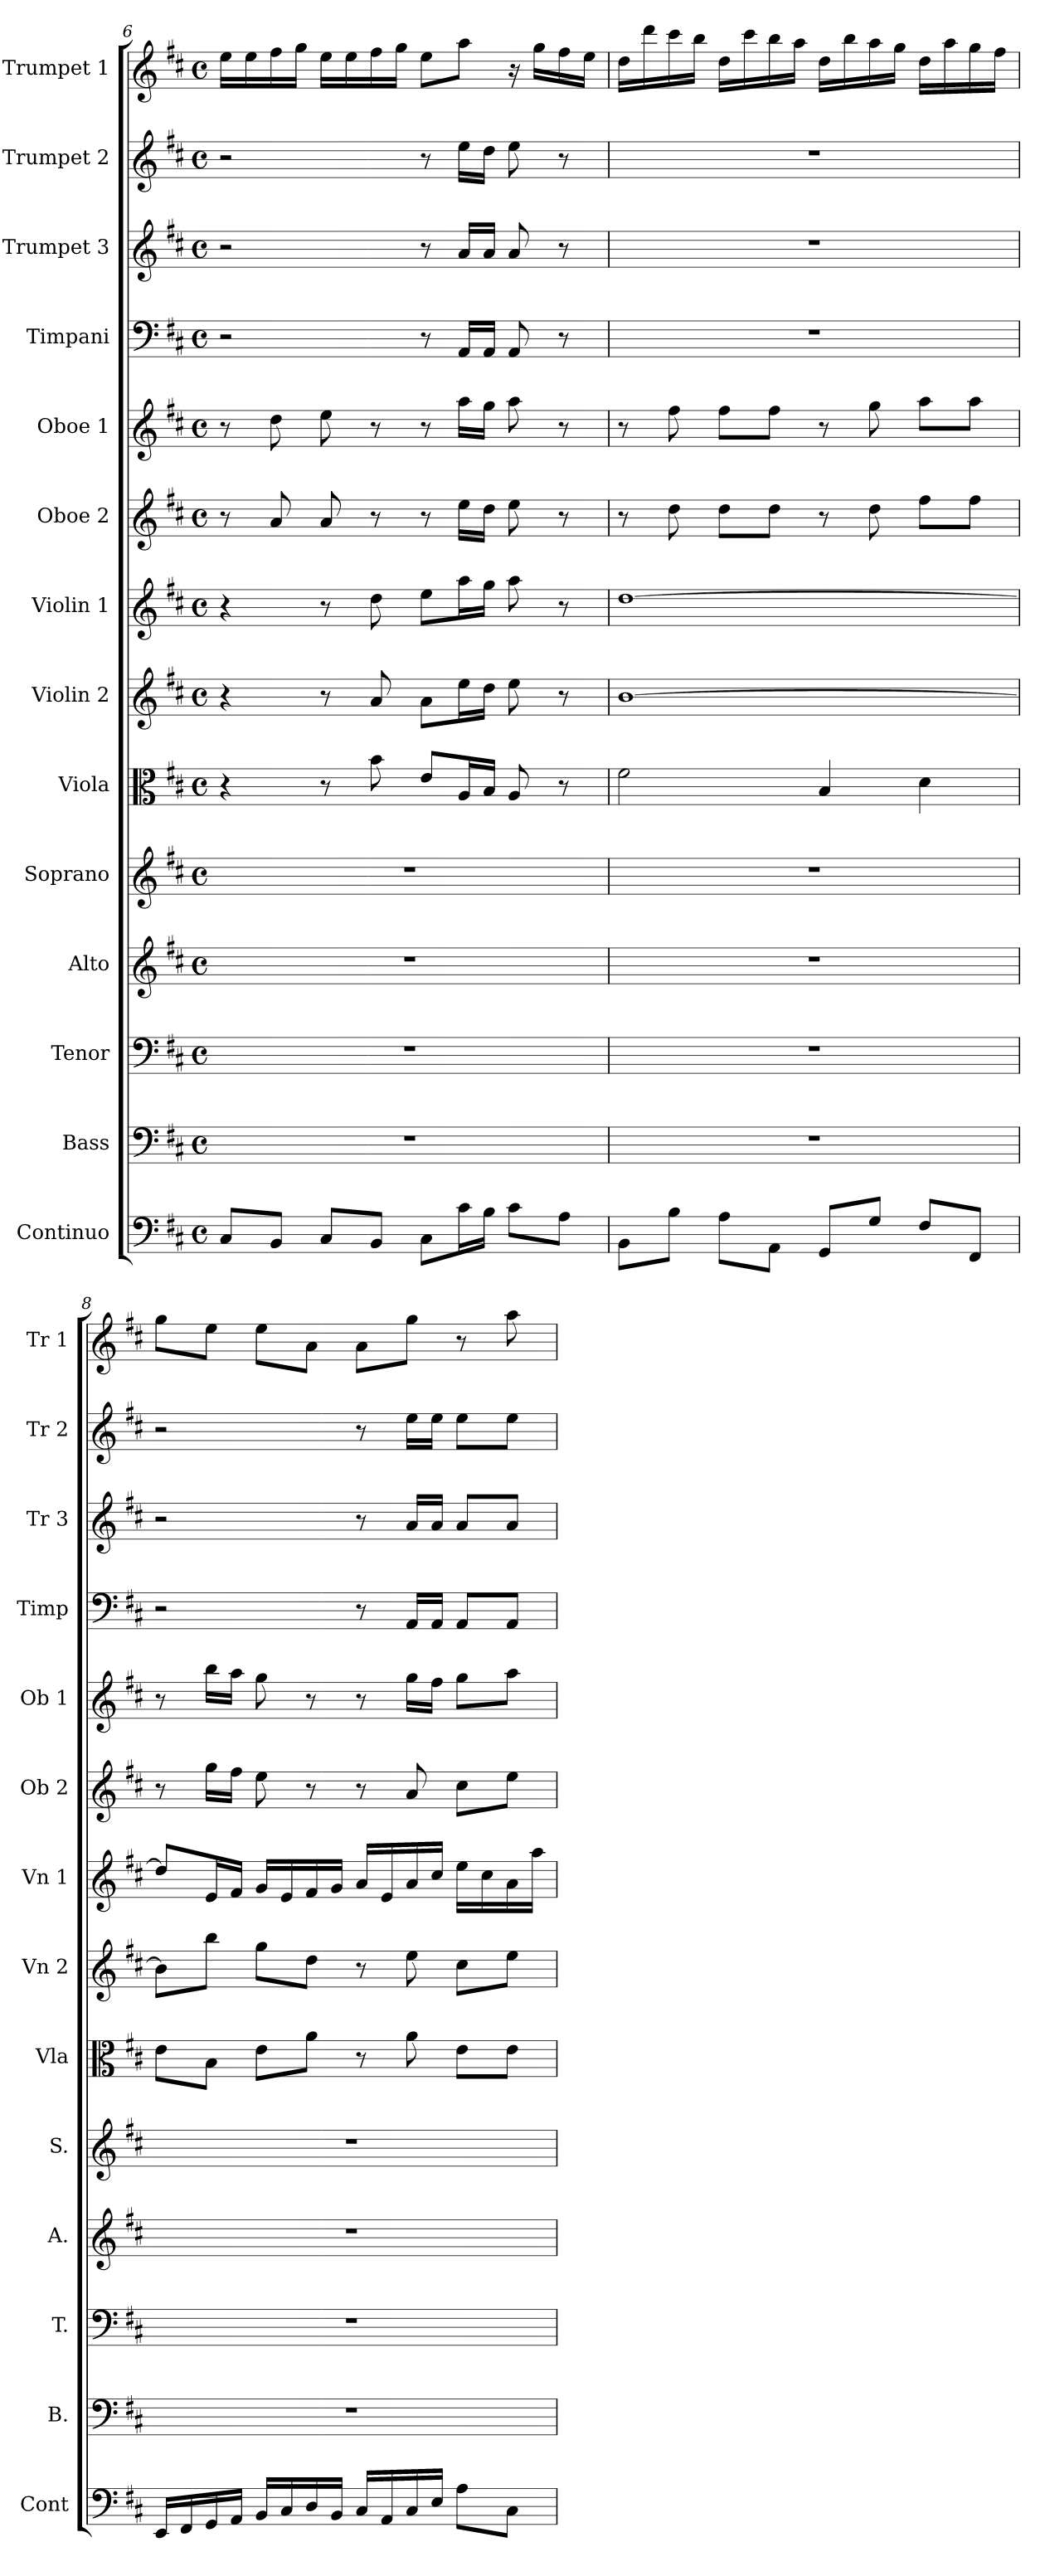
**kern	**kern	**kern	**kern	**kern	**kern	**kern	**kern	**kern	**kern	**kern	**kern	**kern	**kern
*part14	*part13	*part12	*part11	*part10	*part9	*part8	*part7	*part6	*part5	*part4	*part3	*part2	*part1
*staff14	*staff13	*staff12	*staff11	*staff10	*staff9	*staff8	*staff7	*staff6	*staff5	*staff4	*staff3	*staff2	*staff1
*I"Continuo	*I"Bass	*I"Tenor	*I"Alto	*I"Soprano	*I"Viola	*I"Violin 2	*I"Violin 1	*I"Oboe 2	*I"Oboe 1	*I"Timpani	*I"Trumpet 3	*I"Trumpet 2	*I"Trumpet 1
*I'Cont	*I'B.	*I'T.	*I'A.	*I'S.	*I'Vla	*I'Vn 2	*I'Vn 1	*I'Ob 2	*I'Ob 1	*I'Timp	*I'Tr 3	*I'Tr 2	*I'Tr 1
!!LO:PB:g=z
*clefF4	*clefF4	*clefF4	*clefG2	*clefG2	*clefC3	*clefG2	*clefG2	*clefG2	*clefG2	*clefF4	*clefG2	*clefG2	*clefG2
*k[f#c#]	*k[f#c#]	*k[f#c#]	*k[f#c#]	*k[f#c#]	*k[f#c#]	*k[f#c#]	*k[f#c#]	*k[f#c#]	*k[f#c#]	*k[f#c#]	*k[f#c#]	*k[f#c#]	*k[f#c#]
*D:	*D:	*D:	*D:	*D:	*D:	*D:	*D:	*D:	*D:	*D:	*D:	*D:	*D:
*M4/4	*M4/4	*M4/4	*M4/4	*M4/4	*M4/4	*M4/4	*M4/4	*M4/4	*M4/4	*M4/4	*M4/4	*M4/4	*M4/4
*met(c)	*met(c)	*met(c)	*met(c)	*met(c)	*met(c)	*met(c)	*met(c)	*met(c)	*met(c)	*met(c)	*met(c)	*met(c)	*met(c)
=6	=6	=6	=6	=6	=6	=6	=6	=6	=6	=6	=6	=6	=6
8C#/L	1r	1r	1r	1r	4r	4r	4r	8r	8r	2r	2r	2r	16ee\LL
.	.	.	.	.	.	.	.	.	.	.	.	.	16ee\
8BB/J	.	.	.	.	.	.	.	8a/	8dd\	.	.	.	16ff#\
.	.	.	.	.	.	.	.	.	.	.	.	.	16gg\JJ
8C#/L	.	.	.	.	8r	8r	8r	8a/	8ee\	.	.	.	16ee\LL
.	.	.	.	.	.	.	.	.	.	.	.	.	16ee\
8BB/J	.	.	.	.	8b\	8a/	8dd\	8r	8r	.	.	.	16ff#\
.	.	.	.	.	.	.	.	.	.	.	.	.	16gg\JJ
8C#\L	.	.	.	.	8e/L	8a\L	8ee\L	8r	8r	8r	8r	8r	8ee\L
16c#\L	.	.	.	.	16A/L	16ee\L	16aa\L	16ee\LL	16aa\LL	16AA/LL	16a/LL	16ee\LL	8aa\J
16B\JJ	.	.	.	.	16B/JJ	16dd\JJ	16gg\JJ	16dd\JJ	16gg\JJ	16AA/JJ	16a/JJ	16dd\JJ	.
8c#\L	.	.	.	.	8A/	8ee\	8aa\	8ee\	8aa\	8AA/	8a/	8ee\	16r
.	.	.	.	.	.	.	.	.	.	.	.	.	16gg\LL
8A\J	.	.	.	.	8r	8r	8r	8r	8r	8r	8r	8r	16ff#\
.	.	.	.	.	.	.	.	.	.	.	.	.	16ee\JJ
=7	=7	=7	=7	=7	=7	=7	=7	=7	=7	=7	=7	=7	=7
8BB\L	1r	1r	1r	1r	2f#\	[1b	[1dd	8r	8r	1r	1r	1r	16dd\LL
.	.	.	.	.	.	.	.	.	.	.	.	.	16ddd\
8B\J	.	.	.	.	.	.	.	8dd\	8ff#\	.	.	.	16ccc#\
.	.	.	.	.	.	.	.	.	.	.	.	.	16bb\JJ
8A\L	.	.	.	.	.	.	.	8dd\L	8ff#\L	.	.	.	16dd\LL
.	.	.	.	.	.	.	.	.	.	.	.	.	16ccc#\
8AA\J	.	.	.	.	.	.	.	8dd\J	8ff#\J	.	.	.	16bb\
.	.	.	.	.	.	.	.	.	.	.	.	.	16aa\JJ
8GG/L	.	.	.	.	4B/	.	.	8r	8r	.	.	.	16dd\LL
.	.	.	.	.	.	.	.	.	.	.	.	.	16bb\
8G/J	.	.	.	.	.	.	.	8dd\	8gg\	.	.	.	16aa\
.	.	.	.	.	.	.	.	.	.	.	.	.	16gg\JJ
8F#/L	.	.	.	.	4d\	.	.	8ff#\L	8aa\L	.	.	.	16dd\LL
.	.	.	.	.	.	.	.	.	.	.	.	.	16aa\
8FF#/J	.	.	.	.	.	.	.	8ff#\J	8aa\J	.	.	.	16gg\
.	.	.	.	.	.	.	.	.	.	.	.	.	16ff#\JJ
=8	=8	=8	=8	=8	=8	=8	=8	=8	=8	=8	=8	=8	=8
16EE/LL	1r	1r	1r	1r	8e\L	8b\L]	8dd/L]	8r	8r	2r	2r	2r	8gg\L
16FF#/	.	.	.	.	.	.	.	.	.	.	.	.	.
16GG/	.	.	.	.	8B\J	8bb\J	16e/L	16gg\LL	16bb\LL	.	.	.	8ee\J
16AA/JJ	.	.	.	.	.	.	16f#/JJ	16ff#\JJ	16aa\JJ	.	.	.	.
16BB/LL	.	.	.	.	8e\L	8gg\L	16g/LL	8ee\	8gg\	.	.	.	8ee\L
16C#/	.	.	.	.	.	.	16e/	.	.	.	.	.	.
16D/	.	.	.	.	8a\J	8dd\J	16f#/	8r	8r	.	.	.	8a\J
16BB/JJ	.	.	.	.	.	.	16g/JJ	.	.	.	.	.	.
16C#/LL	.	.	.	.	8r	8r	16a/LL	8r	8r	8r	8r	8r	8a\L
16AA/	.	.	.	.	.	.	16e/	.	.	.	.	.	.
16C#/	.	.	.	.	8a\	8ee\	16a/	8a/	16gg\LL	16AA/LL	16a/LL	16ee\LL	8gg\J
16E/JJ	.	.	.	.	.	.	16cc#/JJ	.	16ff#\JJ	16AA/JJ	16a/JJ	16ee\JJ	.
8A\L	.	.	.	.	8e\L	8cc#\L	16ee\LL	8cc#\L	8gg\L	8AA/L	8a/L	8ee\L	8r
.	.	.	.	.	.	.	16cc#\	.	.	.	.	.	.
8C#\J	.	.	.	.	8e\J	8ee\J	16a\	8ee\J	8aa\J	8AA/J	8a/J	8ee\J	8aa\
.	.	.	.	.	.	.	16aa\JJ	.	.	.	.	.	.
=	=	=	=	=	=	=	=	=	=	=	=	=	=
*-	*-	*-	*-	*-	*-	*-	*-	*-	*-	*-	*-	*-	*-
